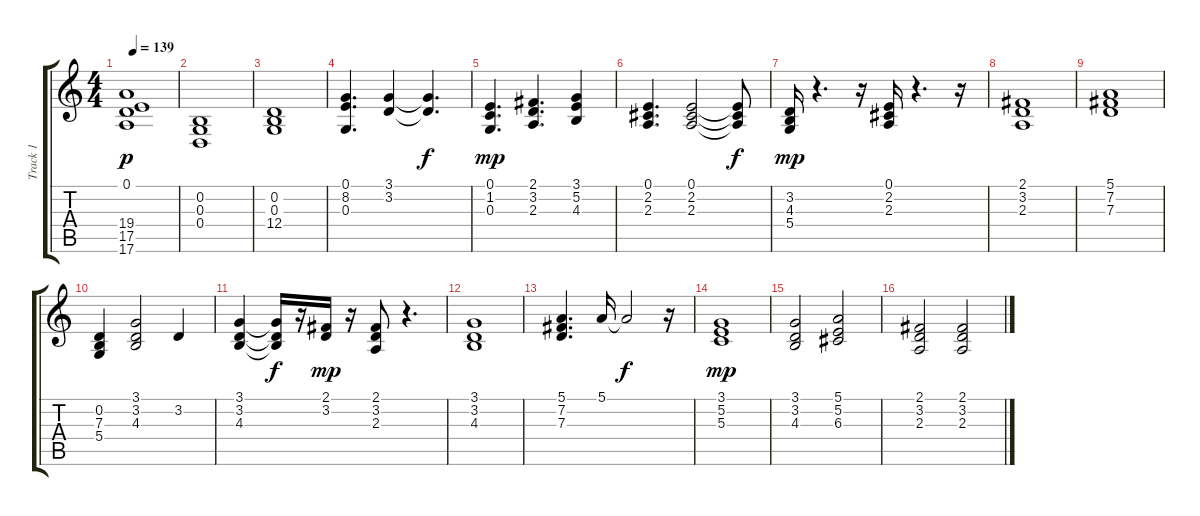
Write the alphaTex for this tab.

\track ("Track 1" "Track 1") {instrument electricpiano2}
\staff {score tabs}
\tuning (E4 B3 G3 D3 A2 E2) {hide}
\ts (4 4)
\tempo 139
\clef g2
\ks c
(0.1 19.4 17.5 17.6).1{dy p} |
(0.2 0.3 0.4).1 |
(0.2 0.3 12.4).1 |
(0.1 8.2 0.3).4{d} (3.1 3.2).4 (3.1{t} 3.2{t}).4{d dy f} |
(0.1 1.2 0.3).4{d dy mp} (2.1 3.2 2.3).4{d} (3.1 5.2 4.3).4 |
(0.1 2.2 2.3).4{d} (0.1 2.2 2.3).2 (0.1{t} 2.2{t} 2.3{t}).8{dy f} |
(3.2 4.3 5.4).16{dy mp} r.4{d} r.16 (0.1 2.2 2.3).16 r.4{d} r.16 |
(2.1 3.2 2.3).1 |
(5.1 7.2 7.3).1 |
(0.2 7.3 5.4).4 (3.1 3.2 4.3).2 3.2.4 |
(3.1 3.2 4.3).4 (3.1{t} 3.2{t} 4.3{t}).16{dy f} r.16 (2.1 3.2).16{dy mp} r.16 (2.1 3.2 2.3).8 r.4{d} |
(3.1 3.2 4.3).1 |
(5.1 7.2 7.3).4{d} 5.1.16 5.1{t}.2{dy f} r.16 |
(3.1 5.2 5.3).1{dy mp} |
(3.1 3.2 4.3).2 (5.1 5.2 6.3).2 |
(2.1 3.2 2.3).2 (2.1 3.2 2.3).2
